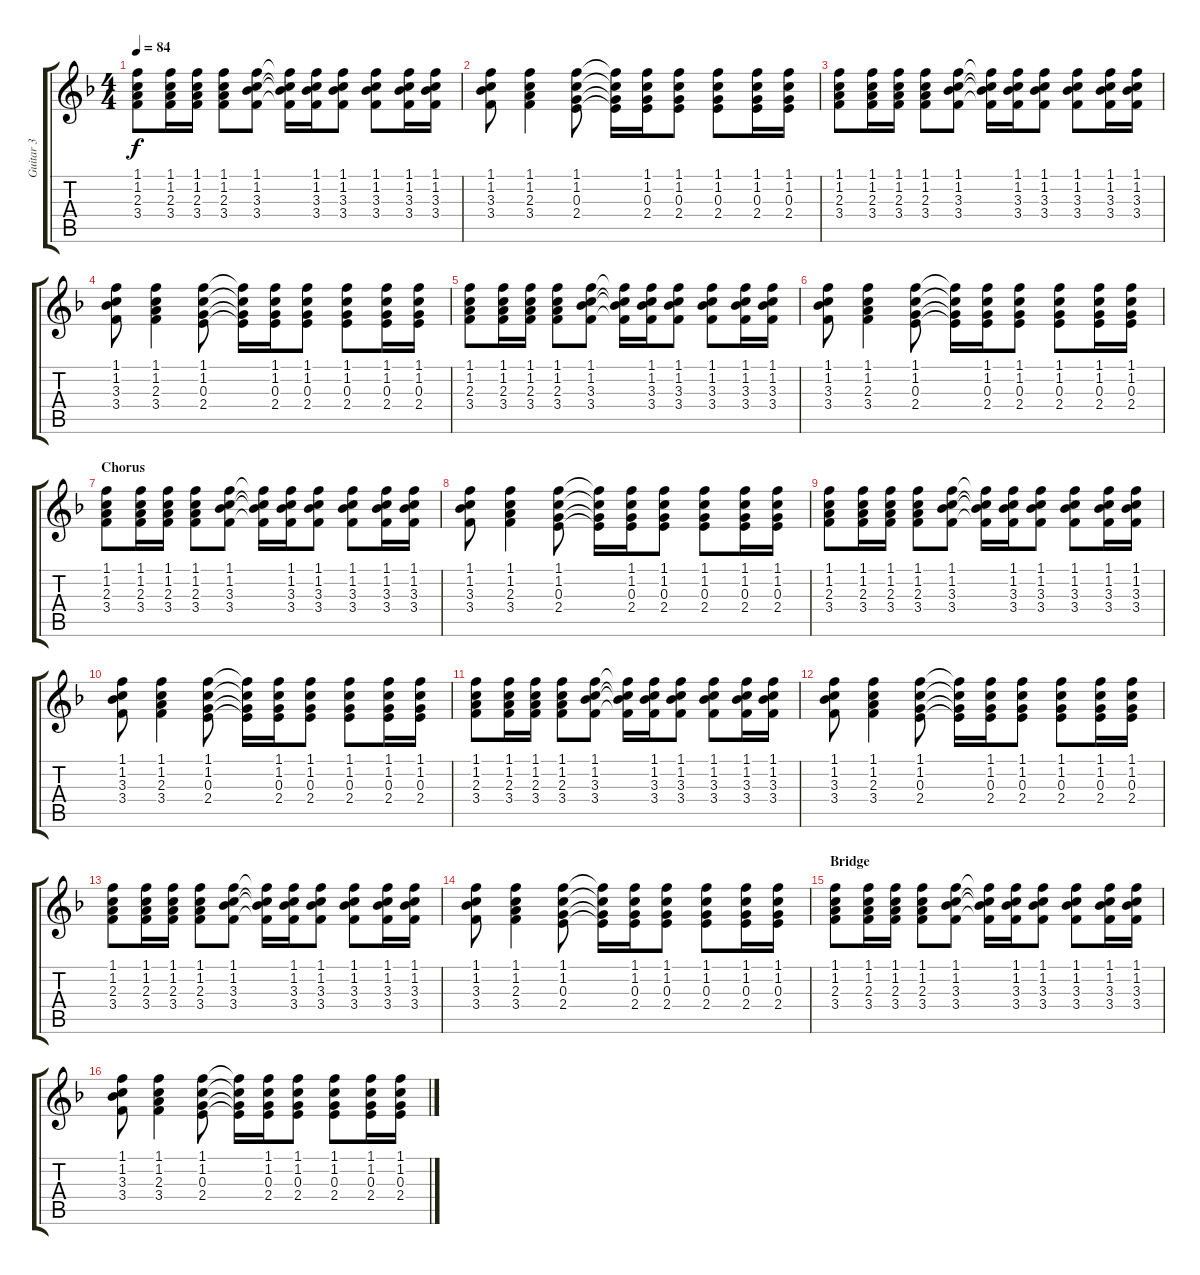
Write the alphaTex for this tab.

\track ("Guitar 3" "Guitar 3") {instrument acousticguitarnylon}
\staff {score tabs}
\tuning (E4 B3 G3 D3 A2 E2) {hide}
\ts (4 4)
\tempo 84
\clef g2
\ks f
(1.1 1.2 2.3 3.4).8{dy f} (1.1 1.2 2.3 3.4).16 (1.1 1.2 2.3 3.4).16 (1.1 1.2 2.3 3.4).8 (1.1 1.2 3.3 3.4).8 (1.1{t} 1.2{t} 3.3{t} 3.4{t}).16 (1.1 1.2 3.3 3.4).16 (1.1 1.2 3.3 3.4).8 (1.1 1.2 3.3 3.4).8 (1.1 1.2 3.3 3.4).16 (1.1 1.2 3.3 3.4).16 |
(1.1 1.2 3.3 3.4).8 (1.1 1.2 2.3 3.4).4 (1.1 1.2 0.3 2.4).8 (1.1{t} 1.2{t} 0.3{t} 2.4{t}).16 (1.1 1.2 0.3 2.4).16 (1.1 1.2 0.3 2.4).8 (1.1 1.2 0.3 2.4).8 (1.1 1.2 0.3 2.4).16 (1.1 1.2 0.3 2.4).16 |
(1.1 1.2 2.3 3.4).8 (1.1 1.2 2.3 3.4).16 (1.1 1.2 2.3 3.4).16 (1.1 1.2 2.3 3.4).8 (1.1 1.2 3.3 3.4).8 (1.1{t} 1.2{t} 3.3{t} 3.4{t}).16 (1.1 1.2 3.3 3.4).16 (1.1 1.2 3.3 3.4).8 (1.1 1.2 3.3 3.4).8 (1.1 1.2 3.3 3.4).16 (1.1 1.2 3.3 3.4).16 |
(1.1 1.2 3.3 3.4).8 (1.1 1.2 2.3 3.4).4 (1.1 1.2 0.3 2.4).8 (1.1{t} 1.2{t} 0.3{t} 2.4{t}).16 (1.1 1.2 0.3 2.4).16 (1.1 1.2 0.3 2.4).8 (1.1 1.2 0.3 2.4).8 (1.1 1.2 0.3 2.4).16 (1.1 1.2 0.3 2.4).16 |
(1.1 1.2 2.3 3.4).8 (1.1 1.2 2.3 3.4).16 (1.1 1.2 2.3 3.4).16 (1.1 1.2 2.3 3.4).8 (1.1 1.2 3.3 3.4).8 (1.1{t} 1.2{t} 3.3{t} 3.4{t}).16 (1.1 1.2 3.3 3.4).16 (1.1 1.2 3.3 3.4).8 (1.1 1.2 3.3 3.4).8 (1.1 1.2 3.3 3.4).16 (1.1 1.2 3.3 3.4).16 |
(1.1 1.2 3.3 3.4).8 (1.1 1.2 2.3 3.4).4 (1.1 1.2 0.3 2.4).8 (1.1{t} 1.2{t} 0.3{t} 2.4{t}).16 (1.1 1.2 0.3 2.4).16 (1.1 1.2 0.3 2.4).8 (1.1 1.2 0.3 2.4).8 (1.1 1.2 0.3 2.4).16 (1.1 1.2 0.3 2.4).16 |
\section ("" "Chorus")
(1.1 1.2 2.3 3.4).8 (1.1 1.2 2.3 3.4).16 (1.1 1.2 2.3 3.4).16 (1.1 1.2 2.3 3.4).8 (1.1 1.2 3.3 3.4).8 (1.1{t} 1.2{t} 3.3{t} 3.4{t}).16 (1.1 1.2 3.3 3.4).16 (1.1 1.2 3.3 3.4).8 (1.1 1.2 3.3 3.4).8 (1.1 1.2 3.3 3.4).16 (1.1 1.2 3.3 3.4).16 |
(1.1 1.2 3.3 3.4).8 (1.1 1.2 2.3 3.4).4 (1.1 1.2 0.3 2.4).8 (1.1{t} 1.2{t} 0.3{t} 2.4{t}).16 (1.1 1.2 0.3 2.4).16 (1.1 1.2 0.3 2.4).8 (1.1 1.2 0.3 2.4).8 (1.1 1.2 0.3 2.4).16 (1.1 1.2 0.3 2.4).16 |
(1.1 1.2 2.3 3.4).8 (1.1 1.2 2.3 3.4).16 (1.1 1.2 2.3 3.4).16 (1.1 1.2 2.3 3.4).8 (1.1 1.2 3.3 3.4).8 (1.1{t} 1.2{t} 3.3{t} 3.4{t}).16 (1.1 1.2 3.3 3.4).16 (1.1 1.2 3.3 3.4).8 (1.1 1.2 3.3 3.4).8 (1.1 1.2 3.3 3.4).16 (1.1 1.2 3.3 3.4).16 |
(1.1 1.2 3.3 3.4).8 (1.1 1.2 2.3 3.4).4 (1.1 1.2 0.3 2.4).8 (1.1{t} 1.2{t} 0.3{t} 2.4{t}).16 (1.1 1.2 0.3 2.4).16 (1.1 1.2 0.3 2.4).8 (1.1 1.2 0.3 2.4).8 (1.1 1.2 0.3 2.4).16 (1.1 1.2 0.3 2.4).16 |
(1.1 1.2 2.3 3.4).8 (1.1 1.2 2.3 3.4).16 (1.1 1.2 2.3 3.4).16 (1.1 1.2 2.3 3.4).8 (1.1 1.2 3.3 3.4).8 (1.1{t} 1.2{t} 3.3{t} 3.4{t}).16 (1.1 1.2 3.3 3.4).16 (1.1 1.2 3.3 3.4).8 (1.1 1.2 3.3 3.4).8 (1.1 1.2 3.3 3.4).16 (1.1 1.2 3.3 3.4).16 |
(1.1 1.2 3.3 3.4).8 (1.1 1.2 2.3 3.4).4 (1.1 1.2 0.3 2.4).8 (1.1{t} 1.2{t} 0.3{t} 2.4{t}).16 (1.1 1.2 0.3 2.4).16 (1.1 1.2 0.3 2.4).8 (1.1 1.2 0.3 2.4).8 (1.1 1.2 0.3 2.4).16 (1.1 1.2 0.3 2.4).16 |
(1.1 1.2 2.3 3.4).8 (1.1 1.2 2.3 3.4).16 (1.1 1.2 2.3 3.4).16 (1.1 1.2 2.3 3.4).8 (1.1 1.2 3.3 3.4).8 (1.1{t} 1.2{t} 3.3{t} 3.4{t}).16 (1.1 1.2 3.3 3.4).16 (1.1 1.2 3.3 3.4).8 (1.1 1.2 3.3 3.4).8 (1.1 1.2 3.3 3.4).16 (1.1 1.2 3.3 3.4).16 |
(1.1 1.2 3.3 3.4).8 (1.1 1.2 2.3 3.4).4 (1.1 1.2 0.3 2.4).8 (1.1{t} 1.2{t} 0.3{t} 2.4{t}).16 (1.1 1.2 0.3 2.4).16 (1.1 1.2 0.3 2.4).8 (1.1 1.2 0.3 2.4).8 (1.1 1.2 0.3 2.4).16 (1.1 1.2 0.3 2.4).16 |
\section ("" "Bridge")
(1.1 1.2 2.3 3.4).8 (1.1 1.2 2.3 3.4).16 (1.1 1.2 2.3 3.4).16 (1.1 1.2 2.3 3.4).8 (1.1 1.2 3.3 3.4).8 (1.1{t} 1.2{t} 3.3{t} 3.4{t}).16 (1.1 1.2 3.3 3.4).16 (1.1 1.2 3.3 3.4).8 (1.1 1.2 3.3 3.4).8 (1.1 1.2 3.3 3.4).16 (1.1 1.2 3.3 3.4).16 |
(1.1 1.2 3.3 3.4).8 (1.1 1.2 2.3 3.4).4 (1.1 1.2 0.3 2.4).8 (1.1{t} 1.2{t} 0.3{t} 2.4{t}).16 (1.1 1.2 0.3 2.4).16 (1.1 1.2 0.3 2.4).8 (1.1 1.2 0.3 2.4).8 (1.1 1.2 0.3 2.4).16 (1.1 1.2 0.3 2.4).16
